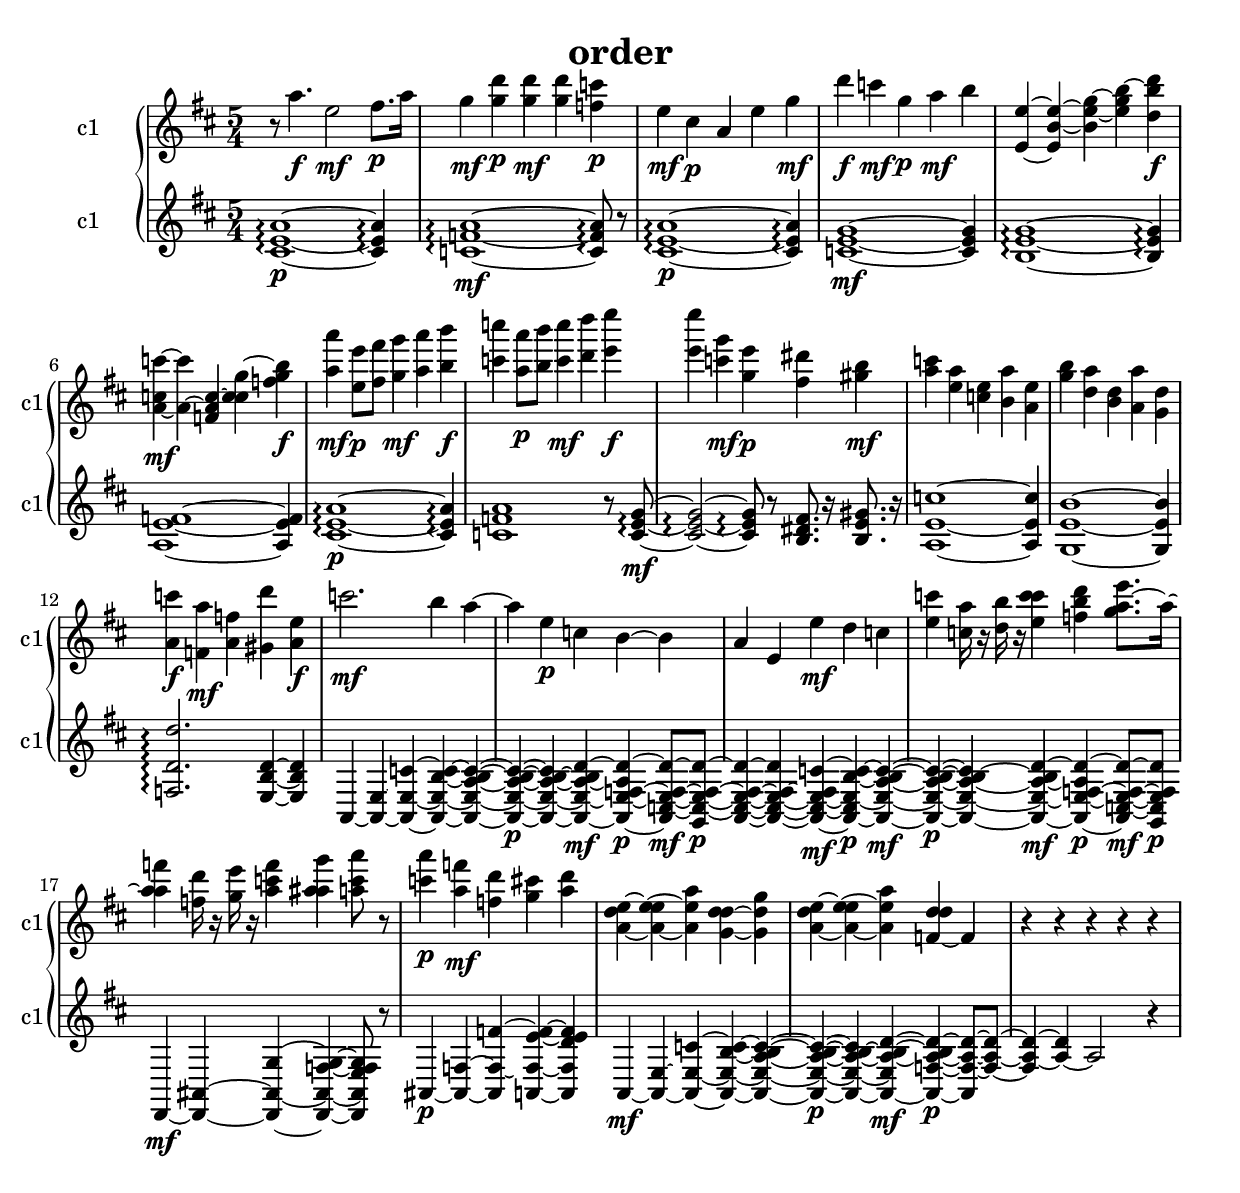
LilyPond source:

\version "2.14.2"
\language "english"
\header { title = "order" tagline = "" }
\score { <<

\new PianoStaff <<
\new Staff {\set Staff.instrumentName = "c1"
\set Staff.shortInstrumentName = "c1"
{
  \clef treble \key d \major \time 5/4 r8 a''4.\f e''2\mf fs''8.\p a''16 | g''4\mf <d''' g''>4\p <d''' g''>4\mf <d''' g''>4 <c''' f''>4\p | e''4\mf cs''4\p a'4 e''4 g''4\mf | d'''4\f c'''4\mf g''4\p a''4\mf b''4 | % 0
  <e' e''>4~ <e' b' e''>4~ <b' g'' e''>4~ <g'' b'' e''>4~ <b'' d''' d''>4\f | <a' c''' c''>4~\mf <c''' a'>4~ <a' c'' f'>4~ <c'' g'' c''>4~ <g'' b'' f''>4\f | <a''' a''>4\mf <e''' e''>8\p <fs''' fs''>8 <g''' g''>4\mf <a''' a''>4 <b''' b''>4\f | <c'''' c'''>4 <a''' a''>8\p <b''' b''>8 <c'''' c'''>4\mf <d'''' d'''>4 <e'''' e'''>4\f | % 4
  <e'''' e'''>4 <g''' c'''>4\mf <e''' g''>4\p <ds''' fs''>4 <b'' gs''>4\mf | <c''' a''>4 <a'' e''>4 <e'' c''>4 <a'' b'>4 <e'' a'>4 | <b'' g''>4 <a'' d''>4 <d'' b'>4 <a'' a'>4 <d'' g'>4 | <c''' a'>4\f <a'' f'>4\mf <f'' a'>4 <d''' gs'>4 <e'' a'>4\f | % 8
  c'''2.\mf b''4 a''4~ | a''4 e''4\p c''4 b'4~ b'4 | a'4 e'4 e''4\mf d''4 c''4 | <e'' c'''>4 <c'' a''>16 r16 <d'' b''>16 r16 <e'' c''' c'''>4 <f'' d''' b''>4 <g'' e''' a''>8.~ a''16~ | % 12
  <a'' a'' f'''>4 <f'' d'''>16 r16 <g'' e'''>16 r16 <a'' f''' c'''>4 <as'' g''' as''>4 <c''' a''' a''>8 r8 | <c''' a'''>4\p <a'' f'''>4\mf <f'' d'''>4 <g'' cs'''>4 <a'' d'''>4 | <d'' e'' a'>4~ <e'' a' e''>4~ <e'' a' a''>4 <d'' g' d''>4~ <g' d'' g''>4 | <d'' a' e''>4~ <a' e'' e''>4~ <a' e'' a''>4 <d'' f' d''>4~ f'4 | % 16
  r4 r4 r4 r4 r4 | % 20
} }
\new Staff {\set Staff.instrumentName = "c1"
\set Staff.shortInstrumentName = "c1"
{
  \clef treble \key d \major \time 5/4 <cs' e' a'>1~\arpeggio\p <cs' e' a'>4\arpeggio | <c' f' a'>1~\arpeggio\mf <c' f' a'>8\arpeggio r8 | <cs' e' a'>1~\arpeggio\p <cs' e' a'>4\arpeggio | <c' e' g'>1~\mf <c' e' g'>4 | % 0
  <e' b g'>1~\arpeggio <e' b g'>4\arpeggio | <e' f' a>1~ <e' f' a>4 | <cs' e' a'>1~\arpeggio\p <cs' e' a'>4\arpeggio | <c' f' a'>1 r8 <e' c' g'>8~\arpeggio\mf | % 4
  <e' c' g'>2~\arpeggio <e' c' g'>8\arpeggio r8 <ds' fs' b>8. r16 <e' gs' b>8. r16 | <a e' c''>1~ <a e' c''>4 | <e' g b'>1~ <e' g b'>4 | <f d' d''>2.\arpeggio <e b d'>4~ <e b d'>4 | % 8
  a,4~ <a, e>4~ <a, e c'>4~ <a, e c' b>4~ <a, e c' b a>4~ | <e c' b a a,>4~\p <c' b a a, e>4~ <b a a, e d'>4~\mf <a a, e d' f>4~\p <a, e d' f c>8~\mf <e d' f c g,>8~\p | <e d' f c a,>4~ <d' f c a, e>4~ <f c a, e c'>4~\mf <c a, e c' b>4~\p <a, e c' b a>4~\mf | <e c' b a a,>4~\p <c' b a a, e>4~ <b a a, e d'>4~\mf <a a, e d' f>4~\p <a, e d' f c>8~\mf <e d' f c g,>8\p | % 12
  d,4~\mf <d, as,>4~ <d, as, g>4~ <d, as, g f>4~ <d, as, g f e>8 r8 | as,4~\p <as, f>4~ <as, f f'>4~ <f f' a, e'>4~ <f f' a, e' d'>4 | a,4~\mf <a, e>4~ <a, e c'>4~ <a, c' e b>4~ <a, c' e b a>4~ | <c' e b a a,>4~\p <c' b a a, e>4~ <b a a, e d'>4~\mf <a a, d' f b>4~\p <a a, d' f>8~ <a d' f>8~ | % 16
  <a d' f>4~ <a d'>4~ a2 r4 | % 20
} }
>>
>> }
